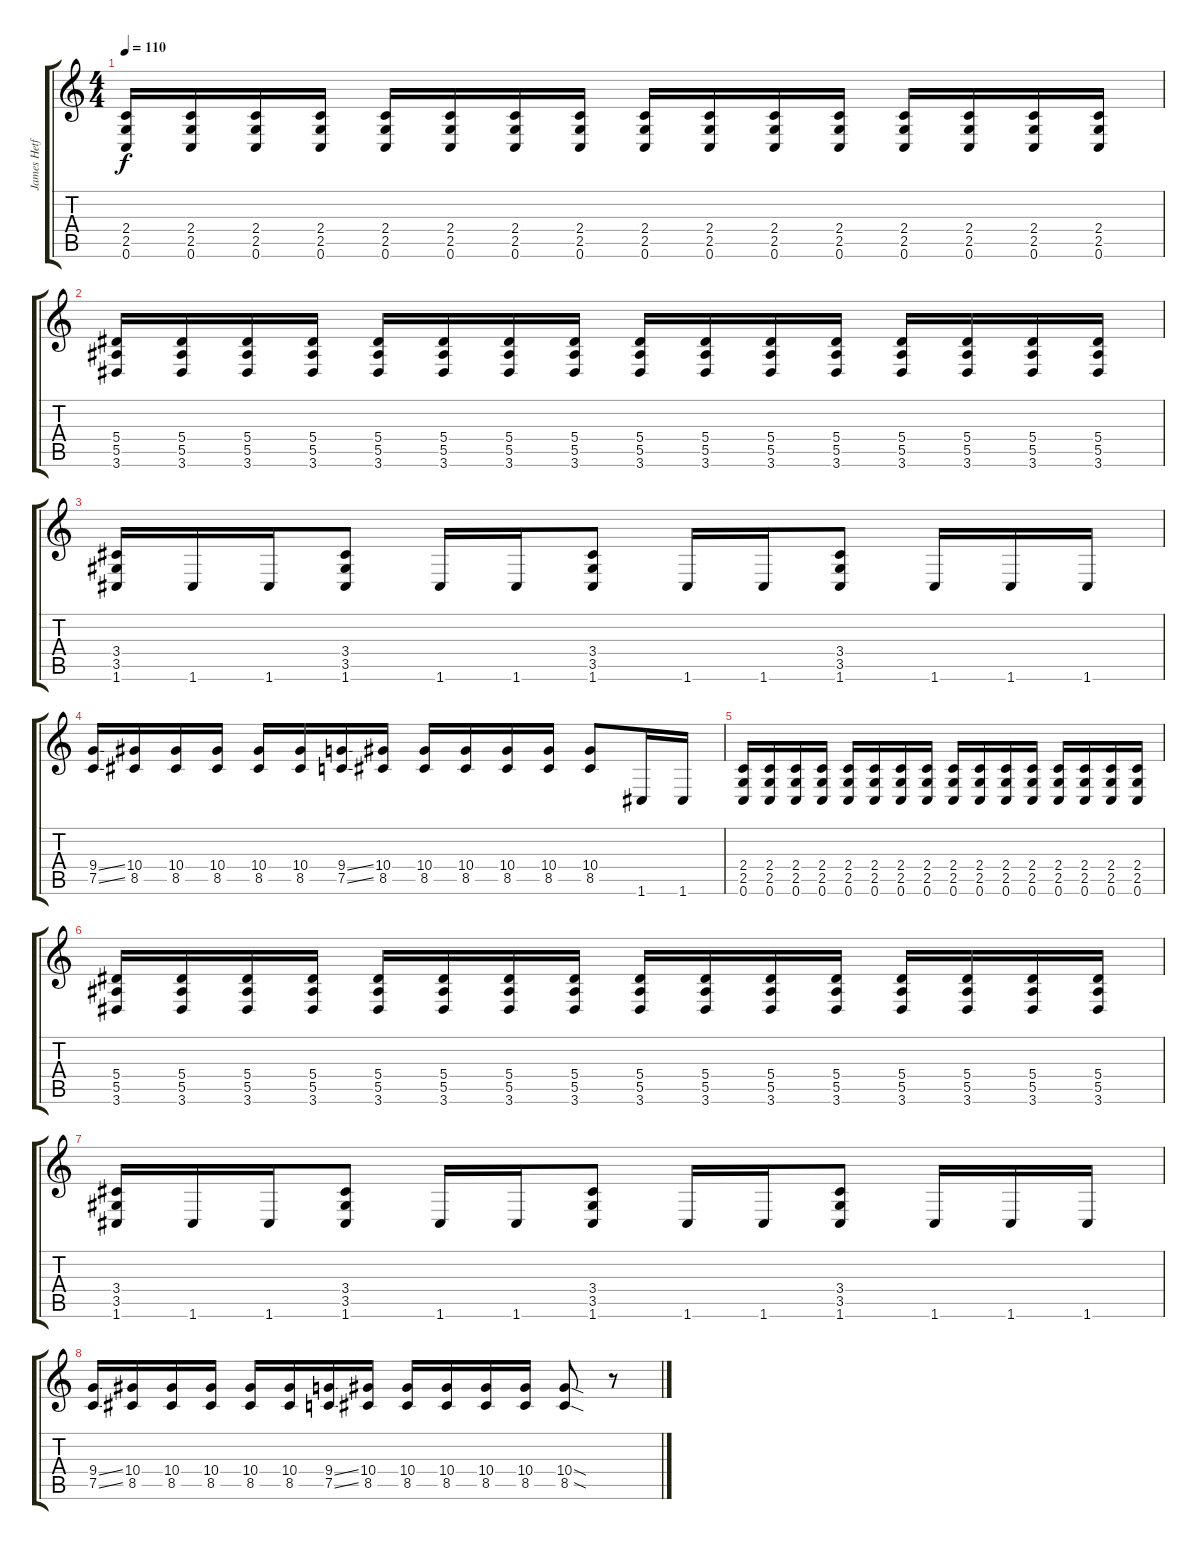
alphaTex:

\track ("James Hetfield" "James Hetf") {instrument distortionguitar}
\staff {score tabs}
\tuning (C4 G3 Eb3 Bb2 F2 C2) {hide}
\ts (4 4)
\tempo 110
\clef g2
\ks c
(2.4 2.5 0.6).16{dy f} (2.4 2.5 0.6).16 (2.4 2.5 0.6).16 (2.4 2.5 0.6).16 (2.4 2.5 0.6).16 (2.4 2.5 0.6).16 (2.4 2.5 0.6).16 (2.4 2.5 0.6).16 (2.4 2.5 0.6).16 (2.4 2.5 0.6).16 (2.4 2.5 0.6).16 (2.4 2.5 0.6).16 (2.4 2.5 0.6).16 (2.4 2.5 0.6).16 (2.4 2.5 0.6).16 (2.4 2.5 0.6).16 |
(5.4 5.5 3.6).16 (5.4 5.5 3.6).16 (5.4 5.5 3.6).16 (5.4 5.5 3.6).16 (5.4 5.5 3.6).16 (5.4 5.5 3.6).16 (5.4 5.5 3.6).16 (5.4 5.5 3.6).16 (5.4 5.5 3.6).16 (5.4 5.5 3.6).16 (5.4 5.5 3.6).16 (5.4 5.5 3.6).16 (5.4 5.5 3.6).16 (5.4 5.5 3.6).16 (5.4 5.5 3.6).16 (5.4 5.5 3.6).16 |
(3.4 3.5 1.6).16 1.6.16 1.6.16 (3.4 3.5 1.6).8 1.6.16 1.6.16 (3.4 3.5 1.6).8 1.6.16 1.6.16 (3.4 3.5 1.6).8 1.6.16 1.6.16 1.6.16 |
(9.4{ss} 7.5{ss}).16 (10.4 8.5).16 (10.4 8.5).16 (10.4 8.5).16 (10.4 8.5).16 (10.4 8.5).16 (9.4{ss} 7.5{ss}).16 (10.4 8.5).16 (10.4 8.5).16 (10.4 8.5).16 (10.4 8.5).16 (10.4 8.5).16 (10.4 8.5).8 1.6.16 1.6.16 |
(2.4 2.5 0.6).16 (2.4 2.5 0.6).16 (2.4 2.5 0.6).16 (2.4 2.5 0.6).16 (2.4 2.5 0.6).16 (2.4 2.5 0.6).16 (2.4 2.5 0.6).16 (2.4 2.5 0.6).16 (2.4 2.5 0.6).16 (2.4 2.5 0.6).16 (2.4 2.5 0.6).16 (2.4 2.5 0.6).16 (2.4 2.5 0.6).16 (2.4 2.5 0.6).16 (2.4 2.5 0.6).16 (2.4 2.5 0.6).16 |
(5.4 5.5 3.6).16 (5.4 5.5 3.6).16 (5.4 5.5 3.6).16 (5.4 5.5 3.6).16 (5.4 5.5 3.6).16 (5.4 5.5 3.6).16 (5.4 5.5 3.6).16 (5.4 5.5 3.6).16 (5.4 5.5 3.6).16 (5.4 5.5 3.6).16 (5.4 5.5 3.6).16 (5.4 5.5 3.6).16 (5.4 5.5 3.6).16 (5.4 5.5 3.6).16 (5.4 5.5 3.6).16 (5.4 5.5 3.6).16 |
(3.4 3.5 1.6).16 1.6.16 1.6.16 (3.4 3.5 1.6).8 1.6.16 1.6.16 (3.4 3.5 1.6).8 1.6.16 1.6.16 (3.4 3.5 1.6).8 1.6.16 1.6.16 1.6.16 |
(9.4{ss} 7.5{ss}).16 (10.4 8.5).16 (10.4 8.5).16 (10.4 8.5).16 (10.4 8.5).16 (10.4 8.5).16 (9.4{ss} 7.5{ss}).16 (10.4 8.5).16 (10.4 8.5).16 (10.4 8.5).16 (10.4 8.5).16 (10.4 8.5).16 (10.4{sod} 8.5{sod}).8 r.8
